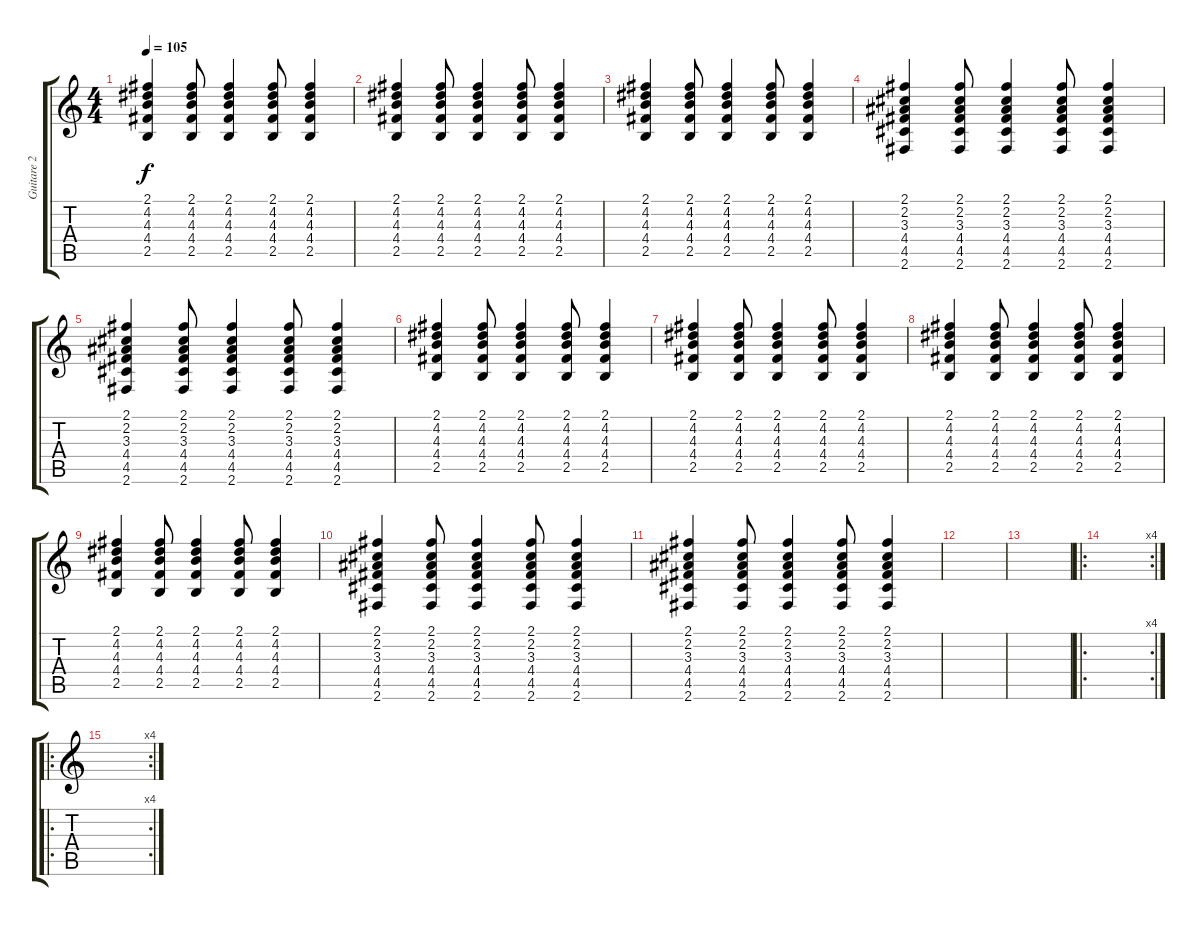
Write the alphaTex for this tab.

\track ("Guitare 2" "Guitare 2") {instrument acousticguitarnylon}
\staff {score tabs}
\tuning (E4 B3 G3 D3 A2 E2) {hide}
\ts (4 4)
\tempo 105
\clef g2
\ks c
(2.1 4.2 4.3 4.4 2.5).4{dy f} (2.1 4.2 4.3 4.4 2.5).8 (2.1 4.2 4.3 4.4 2.5).4 (2.1 4.2 4.3 4.4 2.5).8 (2.1 4.2 4.3 4.4 2.5).4 |
(2.1 4.2 4.3 4.4 2.5).4 (2.1 4.2 4.3 4.4 2.5).8 (2.1 4.2 4.3 4.4 2.5).4 (2.1 4.2 4.3 4.4 2.5).8 (2.1 4.2 4.3 4.4 2.5).4 |
(2.1 4.2 4.3 4.4 2.5).4 (2.1 4.2 4.3 4.4 2.5).8 (2.1 4.2 4.3 4.4 2.5).4 (2.1 4.2 4.3 4.4 2.5).8 (2.1 4.2 4.3 4.4 2.5).4 |
(2.1 2.2 3.3 4.4 4.5 2.6).4 (2.1 2.2 3.3 4.4 4.5 2.6).8 (2.1 2.2 3.3 4.4 4.5 2.6).4 (2.1 2.2 3.3 4.4 4.5 2.6).8 (2.1 2.2 3.3 4.4 4.5 2.6).4 |
(2.1 2.2 3.3 4.4 4.5 2.6).4 (2.1 2.2 3.3 4.4 4.5 2.6).8 (2.1 2.2 3.3 4.4 4.5 2.6).4 (2.1 2.2 3.3 4.4 4.5 2.6).8 (2.1 2.2 3.3 4.4 4.5 2.6).4 |
(2.1 4.2 4.3 4.4 2.5).4 (2.1 4.2 4.3 4.4 2.5).8 (2.1 4.2 4.3 4.4 2.5).4 (2.1 4.2 4.3 4.4 2.5).8 (2.1 4.2 4.3 4.4 2.5).4 |
(2.1 4.2 4.3 4.4 2.5).4 (2.1 4.2 4.3 4.4 2.5).8 (2.1 4.2 4.3 4.4 2.5).4 (2.1 4.2 4.3 4.4 2.5).8 (2.1 4.2 4.3 4.4 2.5).4 |
(2.1 4.2 4.3 4.4 2.5).4 (2.1 4.2 4.3 4.4 2.5).8 (2.1 4.2 4.3 4.4 2.5).4 (2.1 4.2 4.3 4.4 2.5).8 (2.1 4.2 4.3 4.4 2.5).4 |
(2.1 4.2 4.3 4.4 2.5).4 (2.1 4.2 4.3 4.4 2.5).8 (2.1 4.2 4.3 4.4 2.5).4 (2.1 4.2 4.3 4.4 2.5).8 (2.1 4.2 4.3 4.4 2.5).4 |
(2.1 2.2 3.3 4.4 4.5 2.6).4 (2.1 2.2 3.3 4.4 4.5 2.6).8 (2.1 2.2 3.3 4.4 4.5 2.6).4 (2.1 2.2 3.3 4.4 4.5 2.6).8 (2.1 2.2 3.3 4.4 4.5 2.6).4 |
(2.1 2.2 3.3 4.4 4.5 2.6).4 (2.1 2.2 3.3 4.4 4.5 2.6).8 (2.1 2.2 3.3 4.4 4.5 2.6).4 (2.1 2.2 3.3 4.4 4.5 2.6).8 (2.1 2.2 3.3 4.4 4.5 2.6).4 |
|
|
\ro
\rc 4
|
\ro
\rc 4
